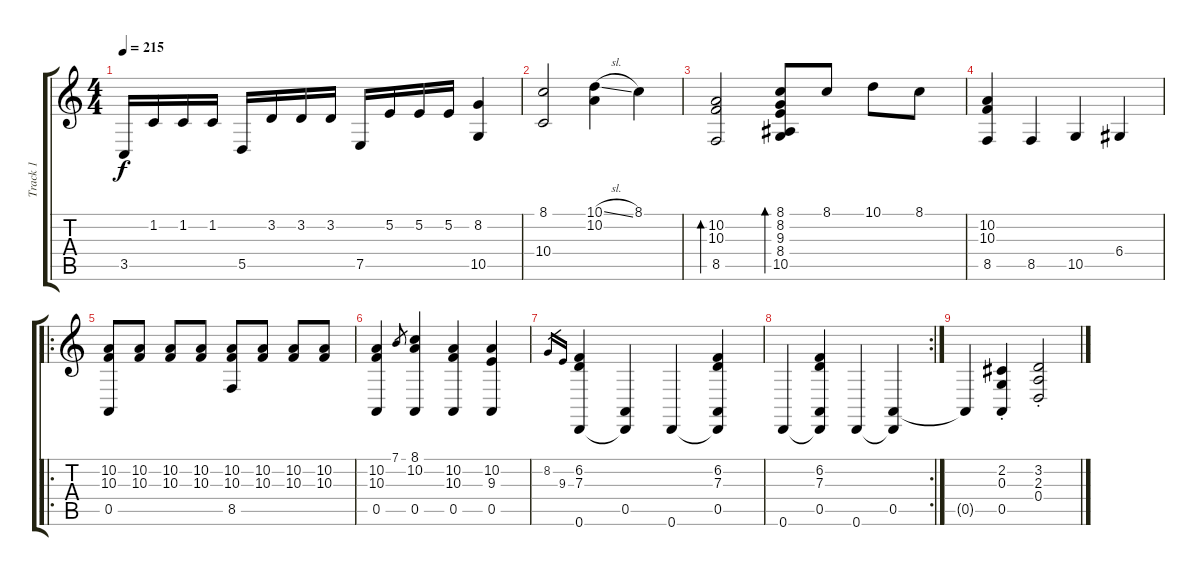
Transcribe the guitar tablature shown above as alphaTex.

\track ("Track 1" "Track 1") {instrument kalimba}
\staff {score tabs}
\tuning (E4 B3 G3 D3 A2 D2) {hide}
\ts (4 4)
\tempo 215
\clef g2
\ks c
3.5.16{dy f} 1.2.16 1.2.16 1.2.16 5.5.16 3.2.16 3.2.16 3.2.16 7.5.16 5.2.16 5.2.16 5.2.16 (8.2 10.5).4 |
(8.1 10.4).2 (10.1{sl} 10.2).4 8.1.4 |
(10.2 10.3 8.5).2{bd 480} (8.1 8.2 9.3 8.4 10.5).8{bd 480} 8.1.8 10.1.8 8.1.8 |
(10.2 10.3 8.5).4 8.5.4 10.5.4 6.4.4 |
\ro
(10.2 10.3 0.5).8 (10.2 10.3).8 (10.2 10.3).8 (10.2 10.3).8 (10.2 10.3 8.5).8 (10.2 10.3).8 (10.2 10.3).8 (10.2 10.3).8 |
(10.2 10.3 0.5).4 7.1.8{gr} (8.1 10.2 0.5).4 (10.2 10.3 0.5).4 (10.2 9.3 0.5).4 |
8.2.16{gr} 9.3.16{gr} (6.2 7.3 0.6).4 (0.5 0.6{t}).4 0.6.4 (6.2 7.3 0.5 0.6{t}).4 |
\rc 2
0.6.4 (6.2 7.3 0.5 0.6{t}).4 0.6.4 (0.5 0.6{t}).4 |
0.5{t}.4 (2.2{st} 0.3{st} 0.5{st}).4 (3.2{st} 2.3{st} 0.4).2
